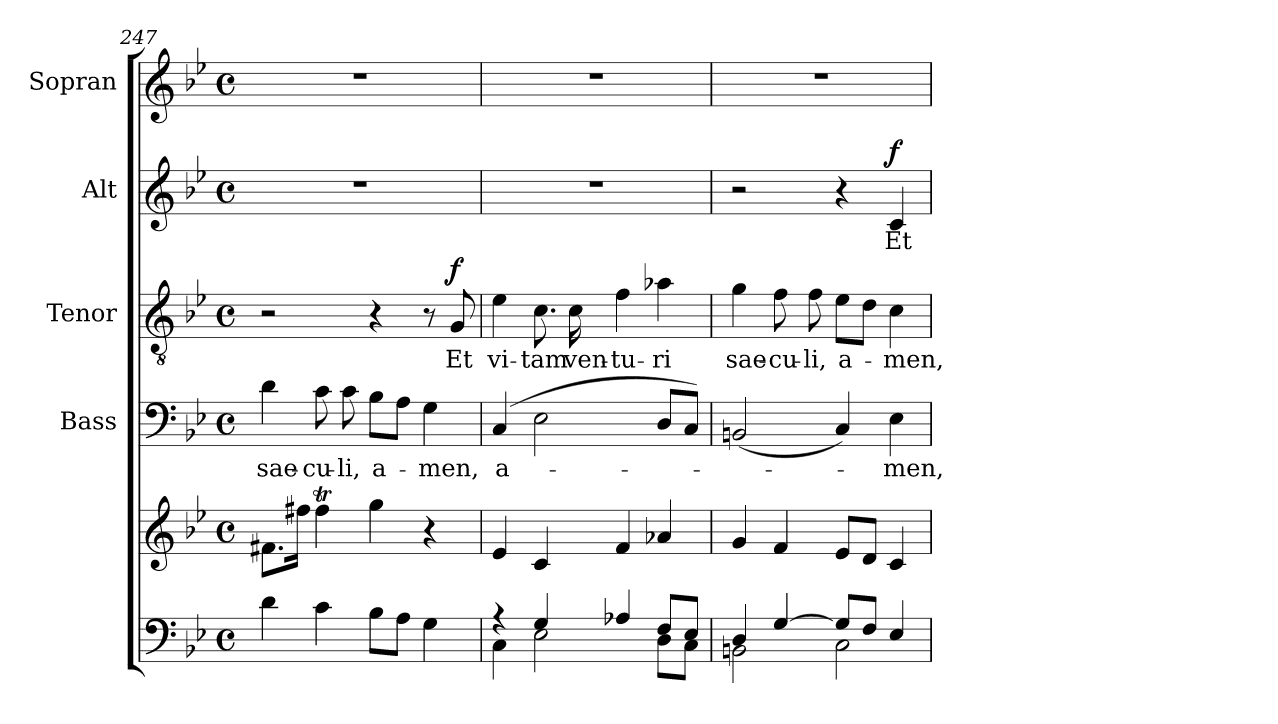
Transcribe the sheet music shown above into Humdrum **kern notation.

**kern	**kern	**kern	**text	**kern	**text	**dynam	**kern	**text	**dynam	**kern
*part5	*part5	*part4	*part4	*part3	*part3	*part3	*part2	*part2	*part2	*part1
*staff6	*staff5	*staff4	*staff4	*staff3	*staff3	*staff3	*staff2	*staff2	*staff2	*staff1
*	*	*I"Bass	*	*I"Tenor	*	*	*I"Alt	*	*	*I"Sopran
*	*	*I'B.	*	*I'T.	*	*	*I'A.	*	*	*I'S.
!!LO:PB:g=z
*clefF4	*clefG2	*clefF4	*	*clefGv2	*	*	*clefG2	*	*	*clefG2
*k[b-e-]	*k[b-e-]	*k[b-e-]	*	*k[b-e-]	*	*	*k[b-e-]	*	*	*k[b-e-]
*B-:	*B-:	*B-:	*	*B-:	*	*	*B-:	*	*	*B-:
*M4/4	*M4/4	*M4/4	*	*M4/4	*	*	*M4/4	*	*	*M4/4
*met(c)	*met(c)	*met(c)	*	*met(c)	*	*	*met(c)	*	*	*met(c)
=247	=247	=247	=247	=247	=247	=247	=247	=247	=247	=247
!	!	!	!LO:LY:b	!	!	!	!	!	!	!
4d\	8.f#X\L	4d\	sae-	2r	.	.	1r	.	.	1r
.	16ff#X\Jk	.	.	.	.	.	.	.	.	.
!	!	!	!LO:LY:b	!	!	!	!	!	!	!
4c\	4ff#t\	8c\	-cu-	.	.	.	.	.	.	.
!	!	!	!LO:LY:b	!	!	!	!	!	!	!
.	.	8c\	-li,	.	.	.	.	.	.	.
!	!	!	!LO:LY:b	!	!	!	!	!	!	!
8B-\L	4gg\	8B-\L	a-	4r	.	.	.	.	.	.
8A\J	.	8A\J	.	.	.	.	.	.	.	.
!	!	!	!LO:LY:b	!	!	!	!	!	!	!
4G\	4r	4G\	-men,	8r	.	.	.	.	.	.
!	!	!	!	!	!LO:LY:b	!LO:DY:a	!	!	!	!
.	.	.	.	8G/	Et	f	.	.	.	.
=248	=248	=248	=248	=248	=248	=248	=248	=248	=248	=248
*^	*	*	*	*	*	*	*	*	*	*
!	!	!	!	!LO:LY:b	!	!LO:LY:b	!	!	!	!	!
4rA	4C\	4e-/	(4C/	a-	4e-\	vi-	.	1r	.	.	1r
!	!	!	!	!	!	!LO:LY:b	!	!	!	!	!
4G/	2E-\	4c/	2E-\	.	8.c\	-tam	.	.	.	.	.
!	!	!	!	!	!	!LO:LY:b	!	!	!	!	!
.	.	.	.	.	16c\	ven-	.	.	.	.	.
!	!	!	!	!	!	!LO:LY:b	!	!	!	!	!
4A-X/	.	4f/	.	.	4f\	-tu-	.	.	.	.	.
!	!	!	!	!	!	!LO:LY:b	!	!	!	!	!
8F/L	8D\L	4a-X/	8D/L	.	4a-X\	-ri	.	.	.	.	.
8E-/J	8C\J	.	8C/J)	.	.	.	.	.	.	.	.
=249	=249	=249	=249	=249	=249	=249	=249	=249	=249	=249	=249
!	!	!	!	!	!	!LO:LY:b	!	!	!	!	!
4D/	2BBn\	4g/	(<2BBn/	.	4g\	sae-	.	2r	.	.	1r
!	!	!	!	!	!	!LO:LY:b	!	!	!	!	!
[>4G/	.	4f/	.	.	8f\	-cu-	.	.	.	.	.
!	!	!	!	!	!	!LO:LY:b	!	!	!	!	!
.	.	.	.	.	8f\	-li,	.	.	.	.	.
!	!	!	!	!	!	!LO:LY:b	!	!	!	!	!
8G/L]	2C\	8e-/L	4C/)	.	8e-\L	a-	.	4r	.	.	.
8F/J	.	8d/J	.	.	8d\J	.	.	.	.	.	.
!	!	!	!	!LO:LY:b	!	!LO:LY:b	!	!	!LO:LY:b	!LO:DY:a	!
4E-/	.	4c/	4E-\	-men,	4c\	-men,	.	4c/	Et	f	.
*v	*v	*	*	*	*	*	*	*	*	*	*
=	=	=	=	=	=	=	=	=	=	=
*-	*-	*-	*-	*-	*-	*-	*-	*-	*-	*-
